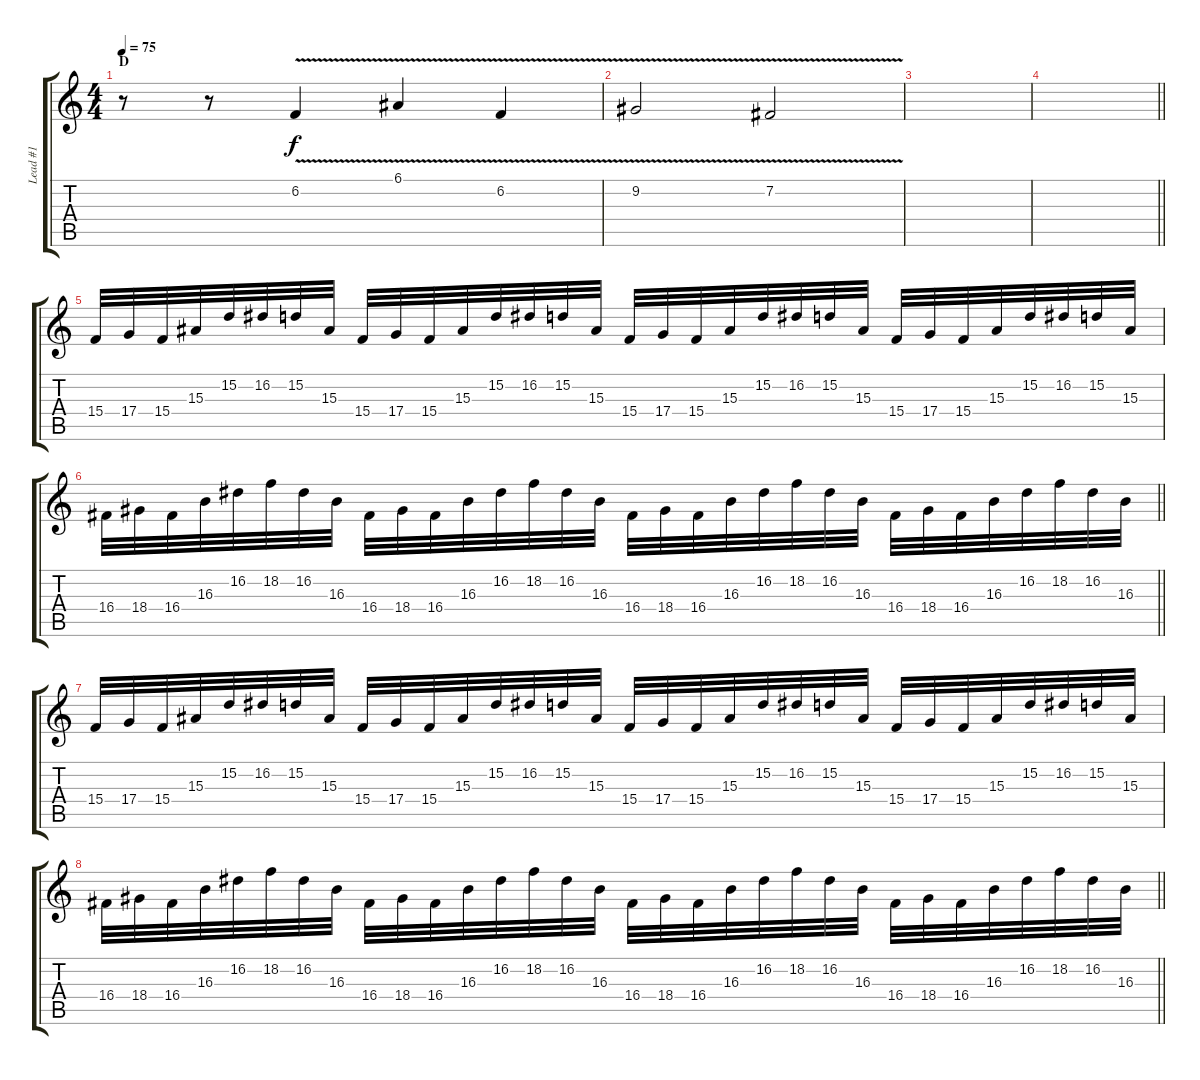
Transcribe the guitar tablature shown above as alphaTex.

\track ("Lead #1" "Lead #1") {instrument pad3polysynth}
\staff {score tabs}
\tuning (E4 B3 G3 D3 A2 E2) {hide}
\ts (4 4)
\section ("" "D")
\tempo 75
\clef g2
\ks c
r.8{dy fff volume 16 instrument lead1square} r.8 6.2{v}.4{dy f} 6.1{v}.4 6.2{v}.4 |
9.2{v}.2 7.2{v}.2 |
|
\barLineRight lightlight
|
\section ("" " ")
15.4.32{balance 10 instrument pad3polysynth} 17.4.32 15.4.32 15.3.32 15.2.32 16.2.32 15.2.32 15.3.32 15.4.32 17.4.32 15.4.32 15.3.32 15.2.32 16.2.32 15.2.32 15.3.32 15.4.32 17.4.32 15.4.32 15.3.32 15.2.32 16.2.32 15.2.32 15.3.32 15.4.32 17.4.32 15.4.32 15.3.32 15.2.32 16.2.32 15.2.32 15.3.32 |
\barLineRight lightlight
16.4.32 18.4.32 16.4.32 16.3.32 16.2.32 18.2.32 16.2.32 16.3.32 16.4.32 18.4.32 16.4.32 16.3.32 16.2.32 18.2.32 16.2.32 16.3.32 16.4.32 18.4.32 16.4.32 16.3.32 16.2.32 18.2.32 16.2.32 16.3.32 16.4.32 18.4.32 16.4.32 16.3.32 16.2.32 18.2.32 16.2.32 16.3.32 |
15.4.32 17.4.32 15.4.32 15.3.32 15.2.32 16.2.32 15.2.32 15.3.32 15.4.32 17.4.32 15.4.32 15.3.32 15.2.32 16.2.32 15.2.32 15.3.32 15.4.32 17.4.32 15.4.32 15.3.32 15.2.32 16.2.32 15.2.32 15.3.32 15.4.32 17.4.32 15.4.32 15.3.32 15.2.32 16.2.32 15.2.32 15.3.32 |
\barLineRight lightlight
16.4.32 18.4.32 16.4.32 16.3.32 16.2.32 18.2.32 16.2.32 16.3.32 16.4.32 18.4.32 16.4.32 16.3.32 16.2.32 18.2.32 16.2.32 16.3.32 16.4.32 18.4.32 16.4.32 16.3.32 16.2.32 18.2.32 16.2.32 16.3.32 16.4.32 18.4.32 16.4.32 16.3.32 16.2.32 18.2.32 16.2.32 16.3.32
